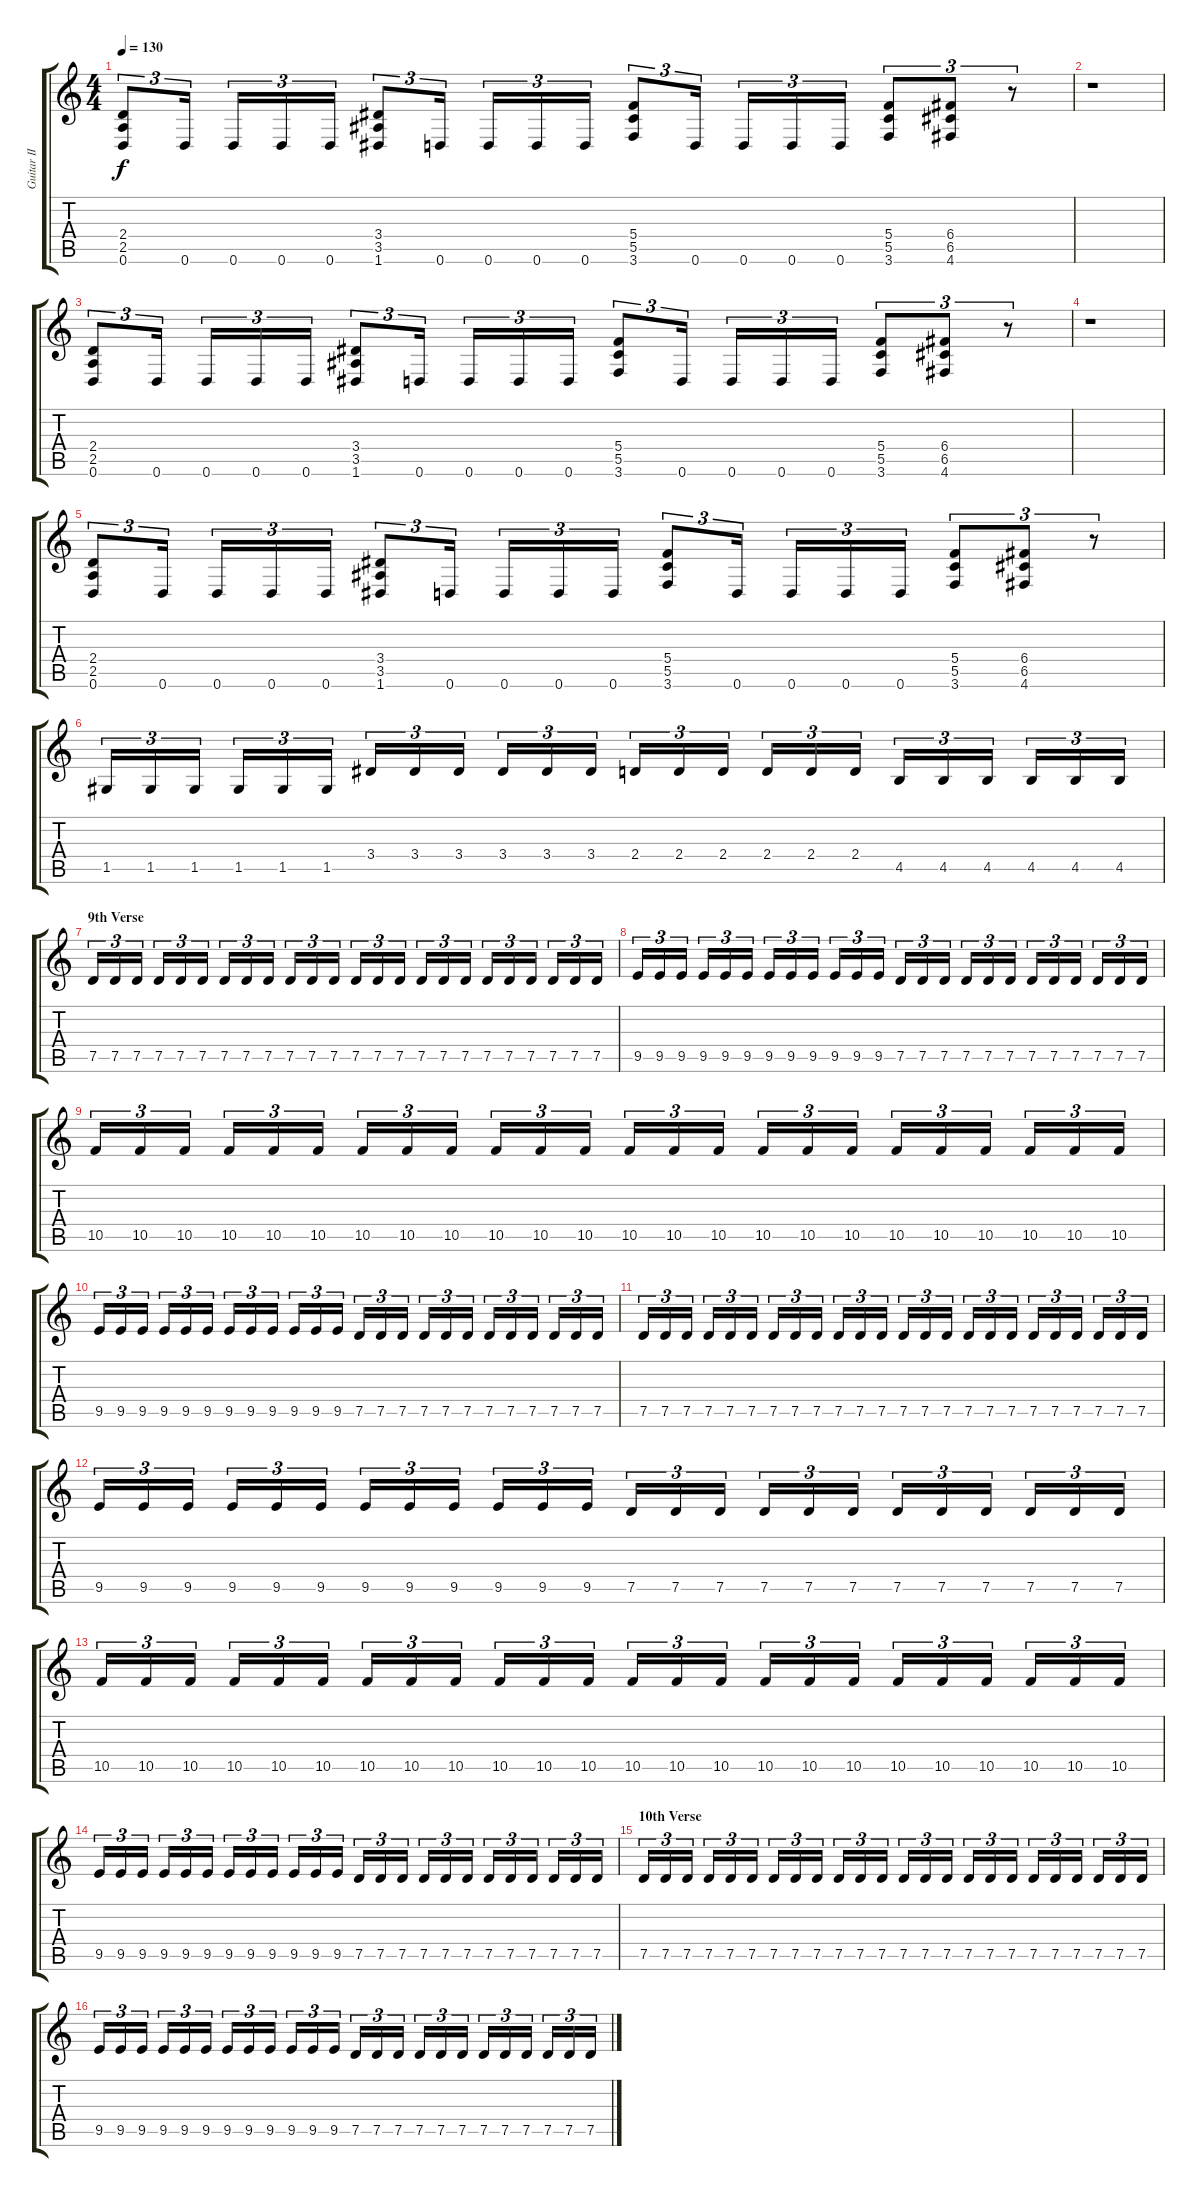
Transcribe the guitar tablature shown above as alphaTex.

\track ("Guitar II" "Guitar II") {instrument distortionguitar}
\staff {score tabs}
\tuning (D4 A3 F3 C3 G2 D2) {hide}
\ts (4 4)
\tempo 130
\clef g2
\ks c
(2.4 2.5 0.6).8{tu (3 2) dy f} 0.6.16{tu (3 2)} 0.6.16{tu (3 2)} 0.6.16{tu (3 2)} 0.6.16{tu (3 2)} (3.4 3.5 1.6).8{tu (3 2)} 0.6.16{tu (3 2)} 0.6.16{tu (3 2)} 0.6.16{tu (3 2)} 0.6.16{tu (3 2)} (5.4 5.5 3.6).8{tu (3 2)} 0.6.16{tu (3 2)} 0.6.16{tu (3 2)} 0.6.16{tu (3 2)} 0.6.16{tu (3 2)} (5.4 5.5 3.6).8{tu (3 2)} (6.4 6.5 4.6).8{tu (3 2)} r.8{tu (3 2)} |
r.1 |
(2.4 2.5 0.6).8{tu (3 2)} 0.6.16{tu (3 2)} 0.6.16{tu (3 2)} 0.6.16{tu (3 2)} 0.6.16{tu (3 2)} (3.4 3.5 1.6).8{tu (3 2)} 0.6.16{tu (3 2)} 0.6.16{tu (3 2)} 0.6.16{tu (3 2)} 0.6.16{tu (3 2)} (5.4 5.5 3.6).8{tu (3 2)} 0.6.16{tu (3 2)} 0.6.16{tu (3 2)} 0.6.16{tu (3 2)} 0.6.16{tu (3 2)} (5.4 5.5 3.6).8{tu (3 2)} (6.4 6.5 4.6).8{tu (3 2)} r.8{tu (3 2)} |
r.1 |
(2.4 2.5 0.6).8{tu (3 2)} 0.6.16{tu (3 2)} 0.6.16{tu (3 2)} 0.6.16{tu (3 2)} 0.6.16{tu (3 2)} (3.4 3.5 1.6).8{tu (3 2)} 0.6.16{tu (3 2)} 0.6.16{tu (3 2)} 0.6.16{tu (3 2)} 0.6.16{tu (3 2)} (5.4 5.5 3.6).8{tu (3 2)} 0.6.16{tu (3 2)} 0.6.16{tu (3 2)} 0.6.16{tu (3 2)} 0.6.16{tu (3 2)} (5.4 5.5 3.6).8{tu (3 2)} (6.4 6.5 4.6).8{tu (3 2)} r.8{tu (3 2)} |
1.5.16{tu (3 2)} 1.5.16{tu (3 2)} 1.5.16{tu (3 2)} 1.5.16{tu (3 2)} 1.5.16{tu (3 2)} 1.5.16{tu (3 2)} 3.4.16{tu (3 2)} 3.4.16{tu (3 2)} 3.4.16{tu (3 2)} 3.4.16{tu (3 2)} 3.4.16{tu (3 2)} 3.4.16{tu (3 2)} 2.4.16{tu (3 2)} 2.4.16{tu (3 2)} 2.4.16{tu (3 2)} 2.4.16{tu (3 2)} 2.4.16{tu (3 2)} 2.4.16{tu (3 2)} 4.5.16{tu (3 2)} 4.5.16{tu (3 2)} 4.5.16{tu (3 2)} 4.5.16{tu (3 2)} 4.5.16{tu (3 2)} 4.5.16{tu (3 2)} |
\section ("" "9th Verse")
7.5.16{tu (3 2)} 7.5.16{tu (3 2)} 7.5.16{tu (3 2)} 7.5.16{tu (3 2)} 7.5.16{tu (3 2)} 7.5.16{tu (3 2)} 7.5.16{tu (3 2)} 7.5.16{tu (3 2)} 7.5.16{tu (3 2)} 7.5.16{tu (3 2)} 7.5.16{tu (3 2)} 7.5.16{tu (3 2)} 7.5.16{tu (3 2)} 7.5.16{tu (3 2)} 7.5.16{tu (3 2)} 7.5.16{tu (3 2)} 7.5.16{tu (3 2)} 7.5.16{tu (3 2)} 7.5.16{tu (3 2)} 7.5.16{tu (3 2)} 7.5.16{tu (3 2)} 7.5.16{tu (3 2)} 7.5.16{tu (3 2)} 7.5.16{tu (3 2)} |
9.5.16{tu (3 2)} 9.5.16{tu (3 2)} 9.5.16{tu (3 2)} 9.5.16{tu (3 2)} 9.5.16{tu (3 2)} 9.5.16{tu (3 2)} 9.5.16{tu (3 2)} 9.5.16{tu (3 2)} 9.5.16{tu (3 2)} 9.5.16{tu (3 2)} 9.5.16{tu (3 2)} 9.5.16{tu (3 2)} 7.5.16{tu (3 2)} 7.5.16{tu (3 2)} 7.5.16{tu (3 2)} 7.5.16{tu (3 2)} 7.5.16{tu (3 2)} 7.5.16{tu (3 2)} 7.5.16{tu (3 2)} 7.5.16{tu (3 2)} 7.5.16{tu (3 2)} 7.5.16{tu (3 2)} 7.5.16{tu (3 2)} 7.5.16{tu (3 2)} |
10.5.16{tu (3 2)} 10.5.16{tu (3 2)} 10.5.16{tu (3 2)} 10.5.16{tu (3 2)} 10.5.16{tu (3 2)} 10.5.16{tu (3 2)} 10.5.16{tu (3 2)} 10.5.16{tu (3 2)} 10.5.16{tu (3 2)} 10.5.16{tu (3 2)} 10.5.16{tu (3 2)} 10.5.16{tu (3 2)} 10.5.16{tu (3 2)} 10.5.16{tu (3 2)} 10.5.16{tu (3 2)} 10.5.16{tu (3 2)} 10.5.16{tu (3 2)} 10.5.16{tu (3 2)} 10.5.16{tu (3 2)} 10.5.16{tu (3 2)} 10.5.16{tu (3 2)} 10.5.16{tu (3 2)} 10.5.16{tu (3 2)} 10.5.16{tu (3 2)} |
9.5.16{tu (3 2)} 9.5.16{tu (3 2)} 9.5.16{tu (3 2)} 9.5.16{tu (3 2)} 9.5.16{tu (3 2)} 9.5.16{tu (3 2)} 9.5.16{tu (3 2)} 9.5.16{tu (3 2)} 9.5.16{tu (3 2)} 9.5.16{tu (3 2)} 9.5.16{tu (3 2)} 9.5.16{tu (3 2)} 7.5.16{tu (3 2)} 7.5.16{tu (3 2)} 7.5.16{tu (3 2)} 7.5.16{tu (3 2)} 7.5.16{tu (3 2)} 7.5.16{tu (3 2)} 7.5.16{tu (3 2)} 7.5.16{tu (3 2)} 7.5.16{tu (3 2)} 7.5.16{tu (3 2)} 7.5.16{tu (3 2)} 7.5.16{tu (3 2)} |
7.5.16{tu (3 2)} 7.5.16{tu (3 2)} 7.5.16{tu (3 2)} 7.5.16{tu (3 2)} 7.5.16{tu (3 2)} 7.5.16{tu (3 2)} 7.5.16{tu (3 2)} 7.5.16{tu (3 2)} 7.5.16{tu (3 2)} 7.5.16{tu (3 2)} 7.5.16{tu (3 2)} 7.5.16{tu (3 2)} 7.5.16{tu (3 2)} 7.5.16{tu (3 2)} 7.5.16{tu (3 2)} 7.5.16{tu (3 2)} 7.5.16{tu (3 2)} 7.5.16{tu (3 2)} 7.5.16{tu (3 2)} 7.5.16{tu (3 2)} 7.5.16{tu (3 2)} 7.5.16{tu (3 2)} 7.5.16{tu (3 2)} 7.5.16{tu (3 2)} |
9.5.16{tu (3 2)} 9.5.16{tu (3 2)} 9.5.16{tu (3 2)} 9.5.16{tu (3 2)} 9.5.16{tu (3 2)} 9.5.16{tu (3 2)} 9.5.16{tu (3 2)} 9.5.16{tu (3 2)} 9.5.16{tu (3 2)} 9.5.16{tu (3 2)} 9.5.16{tu (3 2)} 9.5.16{tu (3 2)} 7.5.16{tu (3 2)} 7.5.16{tu (3 2)} 7.5.16{tu (3 2)} 7.5.16{tu (3 2)} 7.5.16{tu (3 2)} 7.5.16{tu (3 2)} 7.5.16{tu (3 2)} 7.5.16{tu (3 2)} 7.5.16{tu (3 2)} 7.5.16{tu (3 2)} 7.5.16{tu (3 2)} 7.5.16{tu (3 2)} |
10.5.16{tu (3 2)} 10.5.16{tu (3 2)} 10.5.16{tu (3 2)} 10.5.16{tu (3 2)} 10.5.16{tu (3 2)} 10.5.16{tu (3 2)} 10.5.16{tu (3 2)} 10.5.16{tu (3 2)} 10.5.16{tu (3 2)} 10.5.16{tu (3 2)} 10.5.16{tu (3 2)} 10.5.16{tu (3 2)} 10.5.16{tu (3 2)} 10.5.16{tu (3 2)} 10.5.16{tu (3 2)} 10.5.16{tu (3 2)} 10.5.16{tu (3 2)} 10.5.16{tu (3 2)} 10.5.16{tu (3 2)} 10.5.16{tu (3 2)} 10.5.16{tu (3 2)} 10.5.16{tu (3 2)} 10.5.16{tu (3 2)} 10.5.16{tu (3 2)} |
9.5.16{tu (3 2)} 9.5.16{tu (3 2)} 9.5.16{tu (3 2)} 9.5.16{tu (3 2)} 9.5.16{tu (3 2)} 9.5.16{tu (3 2)} 9.5.16{tu (3 2)} 9.5.16{tu (3 2)} 9.5.16{tu (3 2)} 9.5.16{tu (3 2)} 9.5.16{tu (3 2)} 9.5.16{tu (3 2)} 7.5.16{tu (3 2)} 7.5.16{tu (3 2)} 7.5.16{tu (3 2)} 7.5.16{tu (3 2)} 7.5.16{tu (3 2)} 7.5.16{tu (3 2)} 7.5.16{tu (3 2)} 7.5.16{tu (3 2)} 7.5.16{tu (3 2)} 7.5.16{tu (3 2)} 7.5.16{tu (3 2)} 7.5.16{tu (3 2)} |
\section ("" "10th Verse")
7.5.16{tu (3 2)} 7.5.16{tu (3 2)} 7.5.16{tu (3 2)} 7.5.16{tu (3 2)} 7.5.16{tu (3 2)} 7.5.16{tu (3 2)} 7.5.16{tu (3 2)} 7.5.16{tu (3 2)} 7.5.16{tu (3 2)} 7.5.16{tu (3 2)} 7.5.16{tu (3 2)} 7.5.16{tu (3 2)} 7.5.16{tu (3 2)} 7.5.16{tu (3 2)} 7.5.16{tu (3 2)} 7.5.16{tu (3 2)} 7.5.16{tu (3 2)} 7.5.16{tu (3 2)} 7.5.16{tu (3 2)} 7.5.16{tu (3 2)} 7.5.16{tu (3 2)} 7.5.16{tu (3 2)} 7.5.16{tu (3 2)} 7.5.16{tu (3 2)} |
9.5.16{tu (3 2)} 9.5.16{tu (3 2)} 9.5.16{tu (3 2)} 9.5.16{tu (3 2)} 9.5.16{tu (3 2)} 9.5.16{tu (3 2)} 9.5.16{tu (3 2)} 9.5.16{tu (3 2)} 9.5.16{tu (3 2)} 9.5.16{tu (3 2)} 9.5.16{tu (3 2)} 9.5.16{tu (3 2)} 7.5.16{tu (3 2)} 7.5.16{tu (3 2)} 7.5.16{tu (3 2)} 7.5.16{tu (3 2)} 7.5.16{tu (3 2)} 7.5.16{tu (3 2)} 7.5.16{tu (3 2)} 7.5.16{tu (3 2)} 7.5.16{tu (3 2)} 7.5.16{tu (3 2)} 7.5.16{tu (3 2)} 7.5.16{tu (3 2)}
